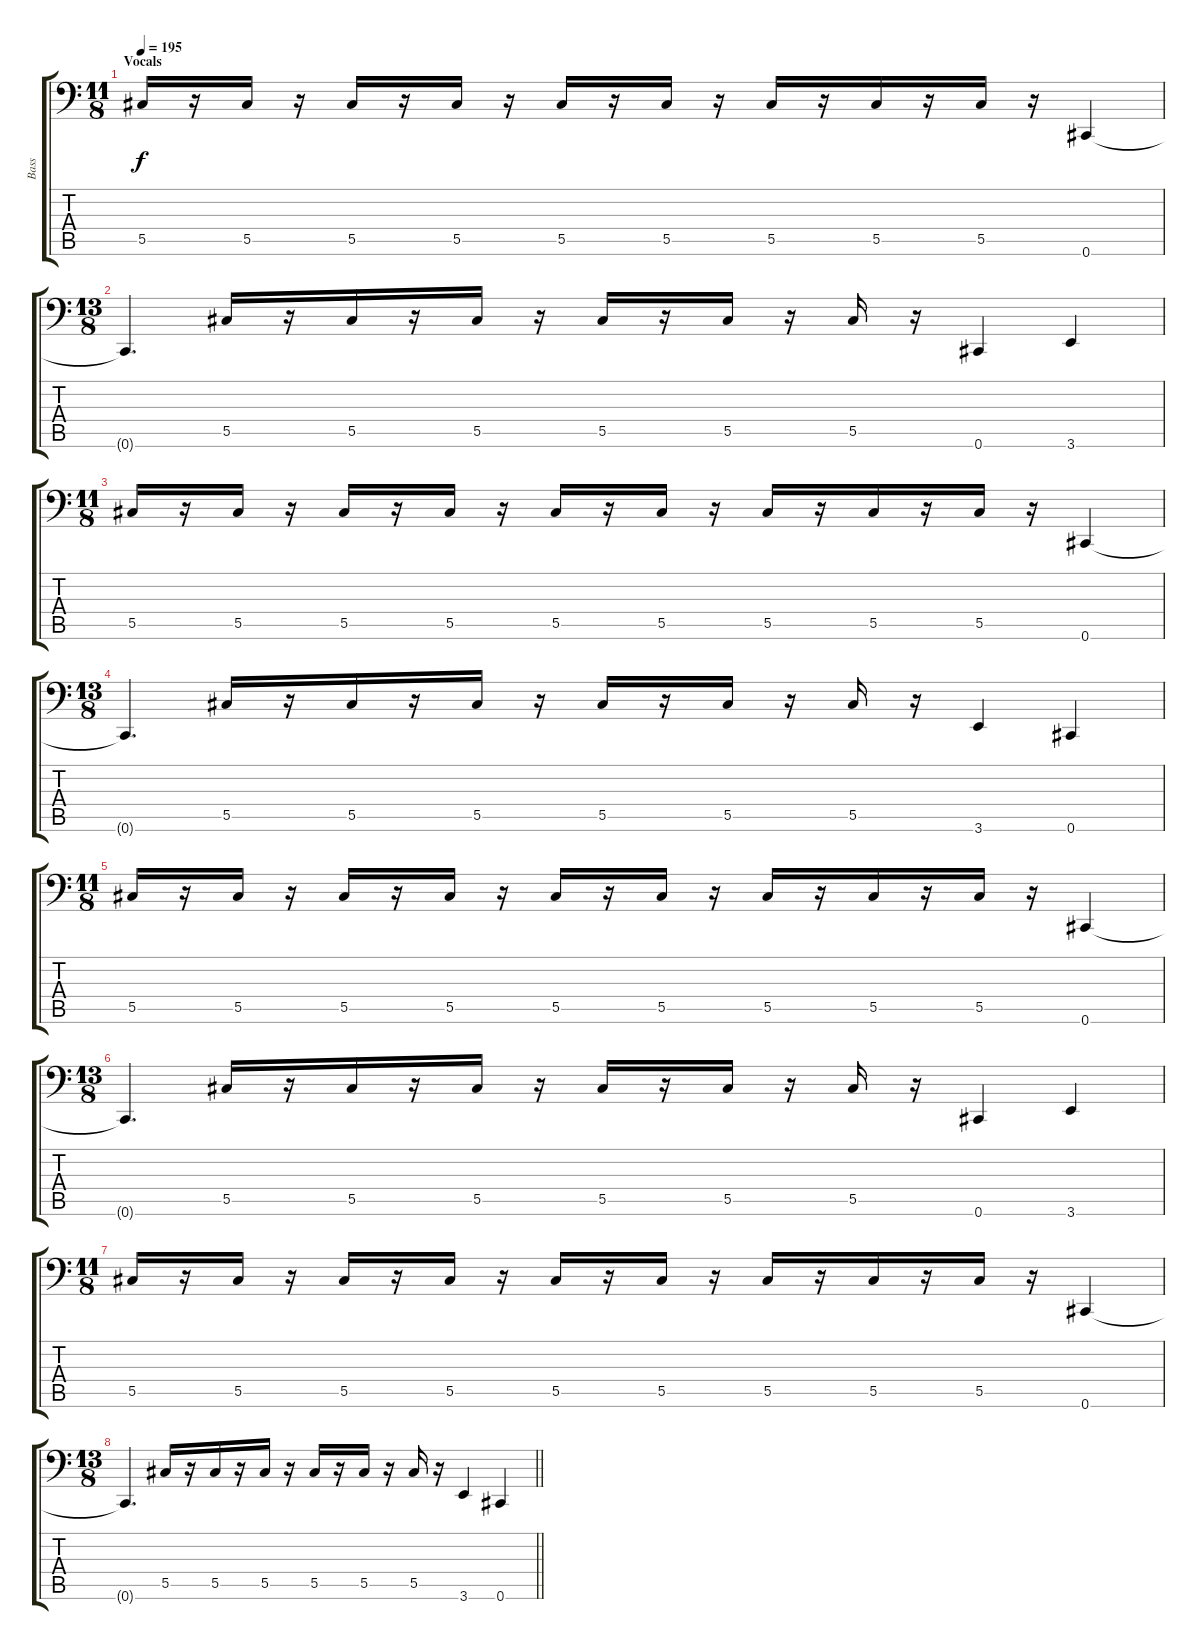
\track ("Bass" "Bass") {instrument electricbassfinger}
\staff {score tabs}
\tuning (Eb3 Bb2 Gb2 Db2 Ab1 Db1) {hide}
\ts (11 8)
\section ("" "Vocals")
\tempo 195
\clef f4
\ks c
5.5.16{dy f beam merge} r.16 5.5.16 r.16 5.5.16 r.16 5.5.16 r.16 5.5.16 r.16 5.5.16 r.16 5.5.16{beam merge} r.16 5.5.16{beam merge} r.16 5.5.16 r.16{beam merge} 0.6.4 |
\ts (13 8)
0.6{t}.4{d beam merge} 5.5.16{beam merge} r.16 5.5.16 r.16{beam merge} 5.5.16 r.16 5.5.16 r.16{beam merge} 5.5.16 r.16 5.5.16 r.16 0.6.4 3.6.4 |
\ts (11 8)
5.5.16{beam merge} r.16 5.5.16 r.16 5.5.16 r.16 5.5.16 r.16 5.5.16 r.16 5.5.16 r.16 5.5.16{beam merge} r.16 5.5.16{beam merge} r.16 5.5.16 r.16{beam merge} 0.6.4 |
\ts (13 8)
0.6{t}.4{d beam merge} 5.5.16{beam merge} r.16 5.5.16 r.16{beam merge} 5.5.16 r.16 5.5.16 r.16{beam merge} 5.5.16 r.16 5.5.16 r.16 3.6.4 0.6.4 |
\ts (11 8)
5.5.16{beam merge} r.16 5.5.16 r.16 5.5.16 r.16 5.5.16 r.16 5.5.16 r.16 5.5.16 r.16 5.5.16{beam merge} r.16 5.5.16{beam merge} r.16 5.5.16 r.16{beam merge} 0.6.4 |
\ts (13 8)
0.6{t}.4{d beam merge} 5.5.16{beam merge} r.16 5.5.16 r.16{beam merge} 5.5.16 r.16 5.5.16 r.16{beam merge} 5.5.16 r.16 5.5.16 r.16 0.6.4 3.6.4 |
\ts (11 8)
5.5.16{beam merge} r.16 5.5.16 r.16 5.5.16 r.16 5.5.16 r.16 5.5.16 r.16 5.5.16 r.16 5.5.16{beam merge} r.16 5.5.16{beam merge} r.16 5.5.16 r.16{beam merge} 0.6.4 |
\ts (13 8)
\barLineRight lightlight
0.6{t}.4{d beam merge} 5.5.16{beam merge} r.16 5.5.16 r.16{beam merge} 5.5.16 r.16 5.5.16 r.16{beam merge} 5.5.16 r.16 5.5.16 r.16 3.6.4 0.6.4
